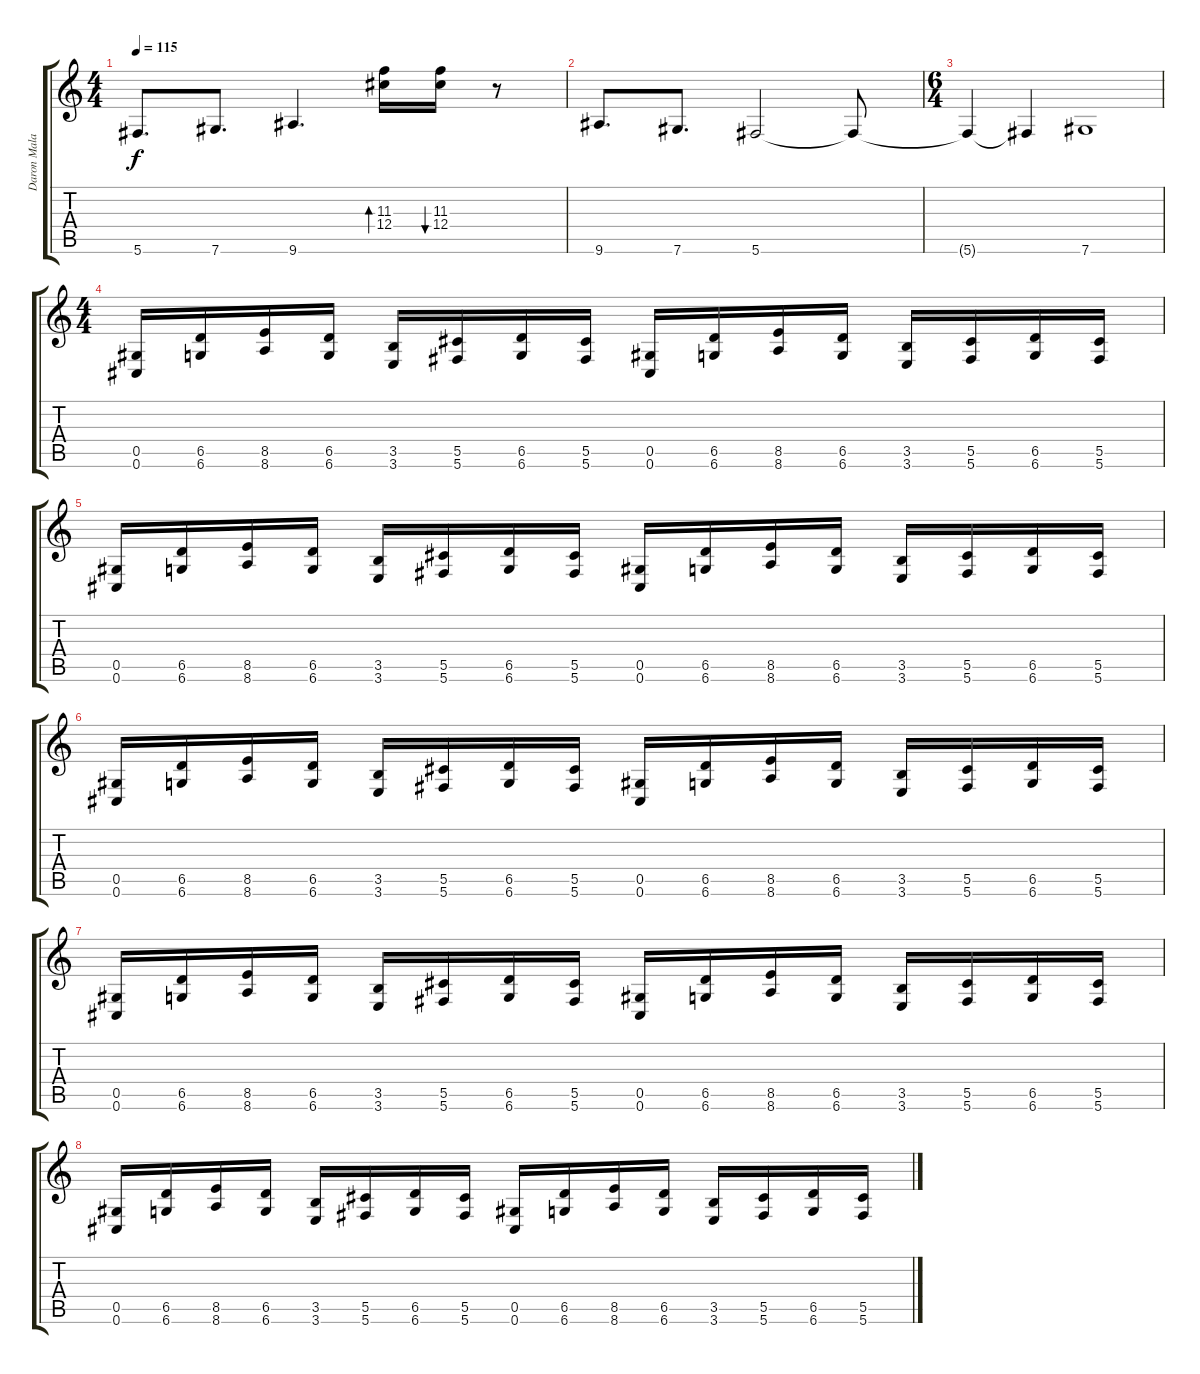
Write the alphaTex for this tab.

\track ("Daron Malakian (Rythm Guitar)" "Daron Mala") {instrument distortionguitar}
\staff {score tabs}
\tuning (Eb4 Bb3 Gb3 Db3 Ab2 Db2) {hide}
\ts (4 4)
\tempo 115
\clef g2
\ks c
5.6.8{d dy f} 7.6.8{d} 9.6.4{d} (11.3 12.4).16{bd 60} (11.3 12.4).16{bu 60} r.8 |
9.6.8{d} 7.6.8{d} 5.6.2 5.6{t}.8 |
\ts (6 4)
5.6{t}.4 5.6{t}.4 7.6.1 |
\ts (4 4)
(0.5 0.6).16{instrument distortionguitar} (6.5 6.6).16 (8.5 8.6).16 (6.5 6.6).16 (3.5 3.6).16 (5.5 5.6).16 (6.5 6.6).16 (5.5 5.6).16 (0.5 0.6).16 (6.5 6.6).16 (8.5 8.6).16 (6.5 6.6).16 (3.5 3.6).16 (5.5 5.6).16 (6.5 6.6).16 (5.5 5.6).16 |
(0.5 0.6).16 (6.5 6.6).16 (8.5 8.6).16 (6.5 6.6).16 (3.5 3.6).16 (5.5 5.6).16 (6.5 6.6).16 (5.5 5.6).16 (0.5 0.6).16 (6.5 6.6).16 (8.5 8.6).16 (6.5 6.6).16 (3.5 3.6).16 (5.5 5.6).16 (6.5 6.6).16 (5.5 5.6).16 |
(0.5 0.6).16 (6.5 6.6).16 (8.5 8.6).16 (6.5 6.6).16 (3.5 3.6).16 (5.5 5.6).16 (6.5 6.6).16 (5.5 5.6).16 (0.5 0.6).16 (6.5 6.6).16 (8.5 8.6).16 (6.5 6.6).16 (3.5 3.6).16 (5.5 5.6).16 (6.5 6.6).16 (5.5 5.6).16 |
(0.5 0.6).16 (6.5 6.6).16 (8.5 8.6).16 (6.5 6.6).16 (3.5 3.6).16 (5.5 5.6).16 (6.5 6.6).16 (5.5 5.6).16 (0.5 0.6).16 (6.5 6.6).16 (8.5 8.6).16 (6.5 6.6).16 (3.5 3.6).16 (5.5 5.6).16 (6.5 6.6).16 (5.5 5.6).16 |
(0.5 0.6).16 (6.5 6.6).16 (8.5 8.6).16 (6.5 6.6).16 (3.5 3.6).16 (5.5 5.6).16 (6.5 6.6).16 (5.5 5.6).16 (0.5 0.6).16 (6.5 6.6).16 (8.5 8.6).16 (6.5 6.6).16 (3.5 3.6).16 (5.5 5.6).16 (6.5 6.6).16 (5.5 5.6).16
